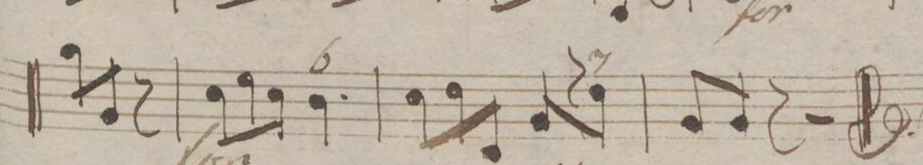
**kern	**fba	**dynam
*I"Organ.	*	*
*clefF4	*	*
*k[b-e-]	*	*
*M6/8	*	*
8B-\L	.	.
8BB-/J	.	.
8r	.	.
=67	=67	=67
8E-\L	.	f
8G\	.	.
8E-\J	.	.
4.D\	6	.
=68	=68	=68
8E-\L	.	.
8F\	.	.
8FF/J	.	.
8BB-/L	.	.
8rA	.	.
8F\J	7	.
=69	=69	=69
8BB-/L	.	.
8BB-/J	.	.
8r	.	.
4.r	.	.
==70	==70	==70
*-	*-	*-
